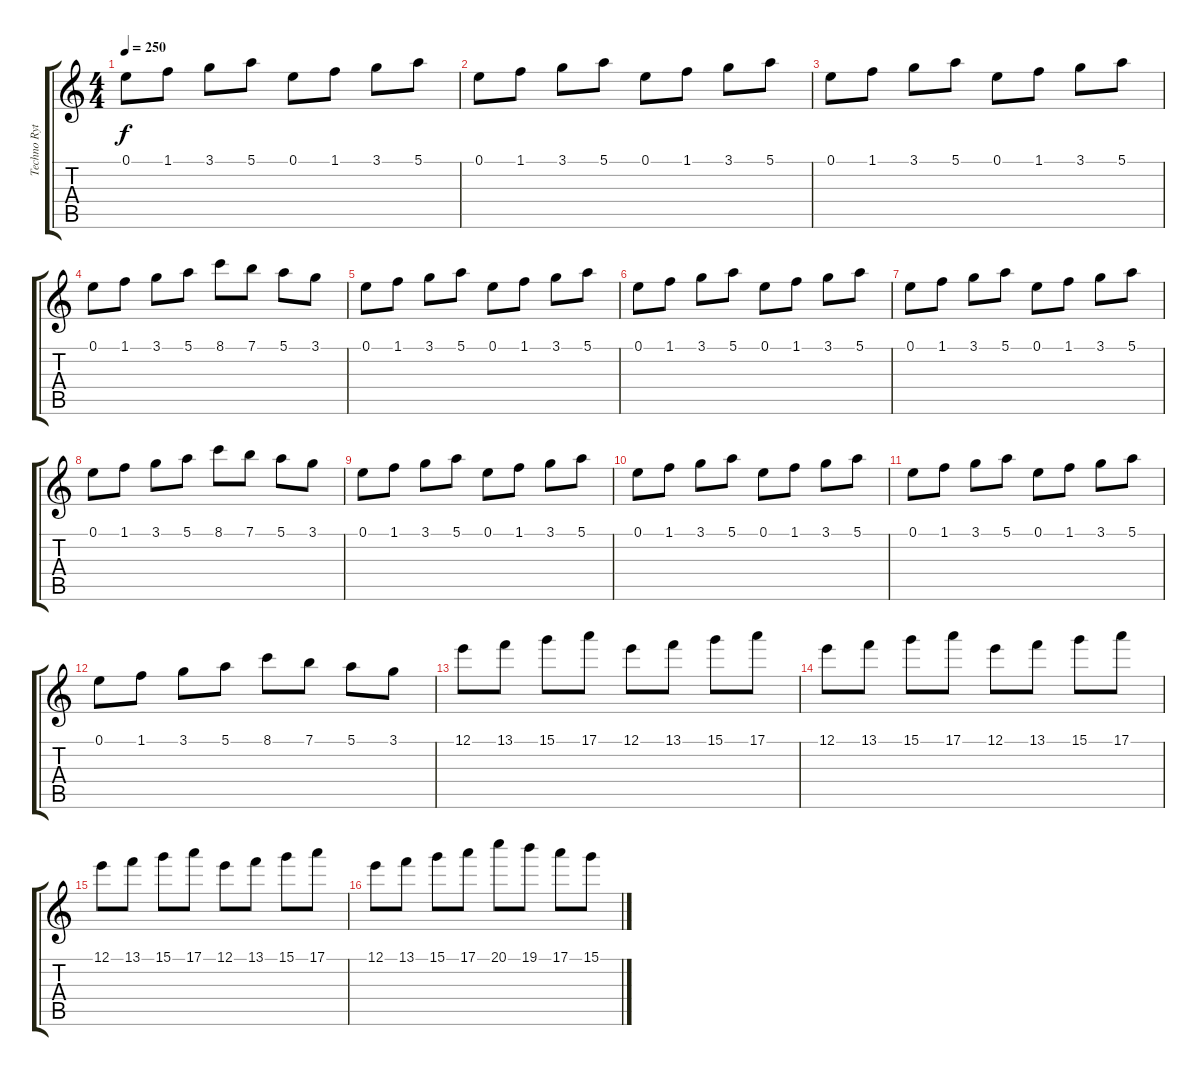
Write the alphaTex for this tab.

\track ("Techno Rythym" "Techno Ryt") {instrument synthbass1}
\staff {score tabs}
\tuning (E4 B3 G3 D3 A2 E2) {hide}
\ts (4 4)
\tempo 250
\clef g2
\ks c
0.1.8{dy f} 1.1.8 3.1.8 5.1.8 0.1.8 1.1.8 3.1.8 5.1.8 |
0.1.8 1.1.8 3.1.8 5.1.8 0.1.8 1.1.8 3.1.8 5.1.8 |
0.1.8 1.1.8 3.1.8 5.1.8 0.1.8 1.1.8 3.1.8 5.1.8 |
0.1.8 1.1.8 3.1.8 5.1.8 8.1.8 7.1.8 5.1.8 3.1.8 |
0.1.8 1.1.8 3.1.8 5.1.8 0.1.8 1.1.8 3.1.8 5.1.8 |
0.1.8 1.1.8 3.1.8 5.1.8 0.1.8 1.1.8 3.1.8 5.1.8 |
0.1.8 1.1.8 3.1.8 5.1.8 0.1.8 1.1.8 3.1.8 5.1.8 |
0.1.8 1.1.8 3.1.8 5.1.8 8.1.8 7.1.8 5.1.8 3.1.8 |
0.1.8 1.1.8 3.1.8 5.1.8 0.1.8 1.1.8 3.1.8 5.1.8 |
0.1.8 1.1.8 3.1.8 5.1.8 0.1.8 1.1.8 3.1.8 5.1.8 |
0.1.8 1.1.8 3.1.8 5.1.8 0.1.8 1.1.8 3.1.8 5.1.8 |
0.1.8 1.1.8 3.1.8 5.1.8 8.1.8 7.1.8 5.1.8 3.1.8 |
12.1.8 13.1.8 15.1.8 17.1.8 12.1.8 13.1.8 15.1.8 17.1.8 |
12.1.8 13.1.8 15.1.8 17.1.8 12.1.8 13.1.8 15.1.8 17.1.8 |
12.1.8 13.1.8 15.1.8 17.1.8 12.1.8 13.1.8 15.1.8 17.1.8 |
12.1.8 13.1.8 15.1.8 17.1.8 20.1.8 19.1.8 17.1.8 15.1.8
